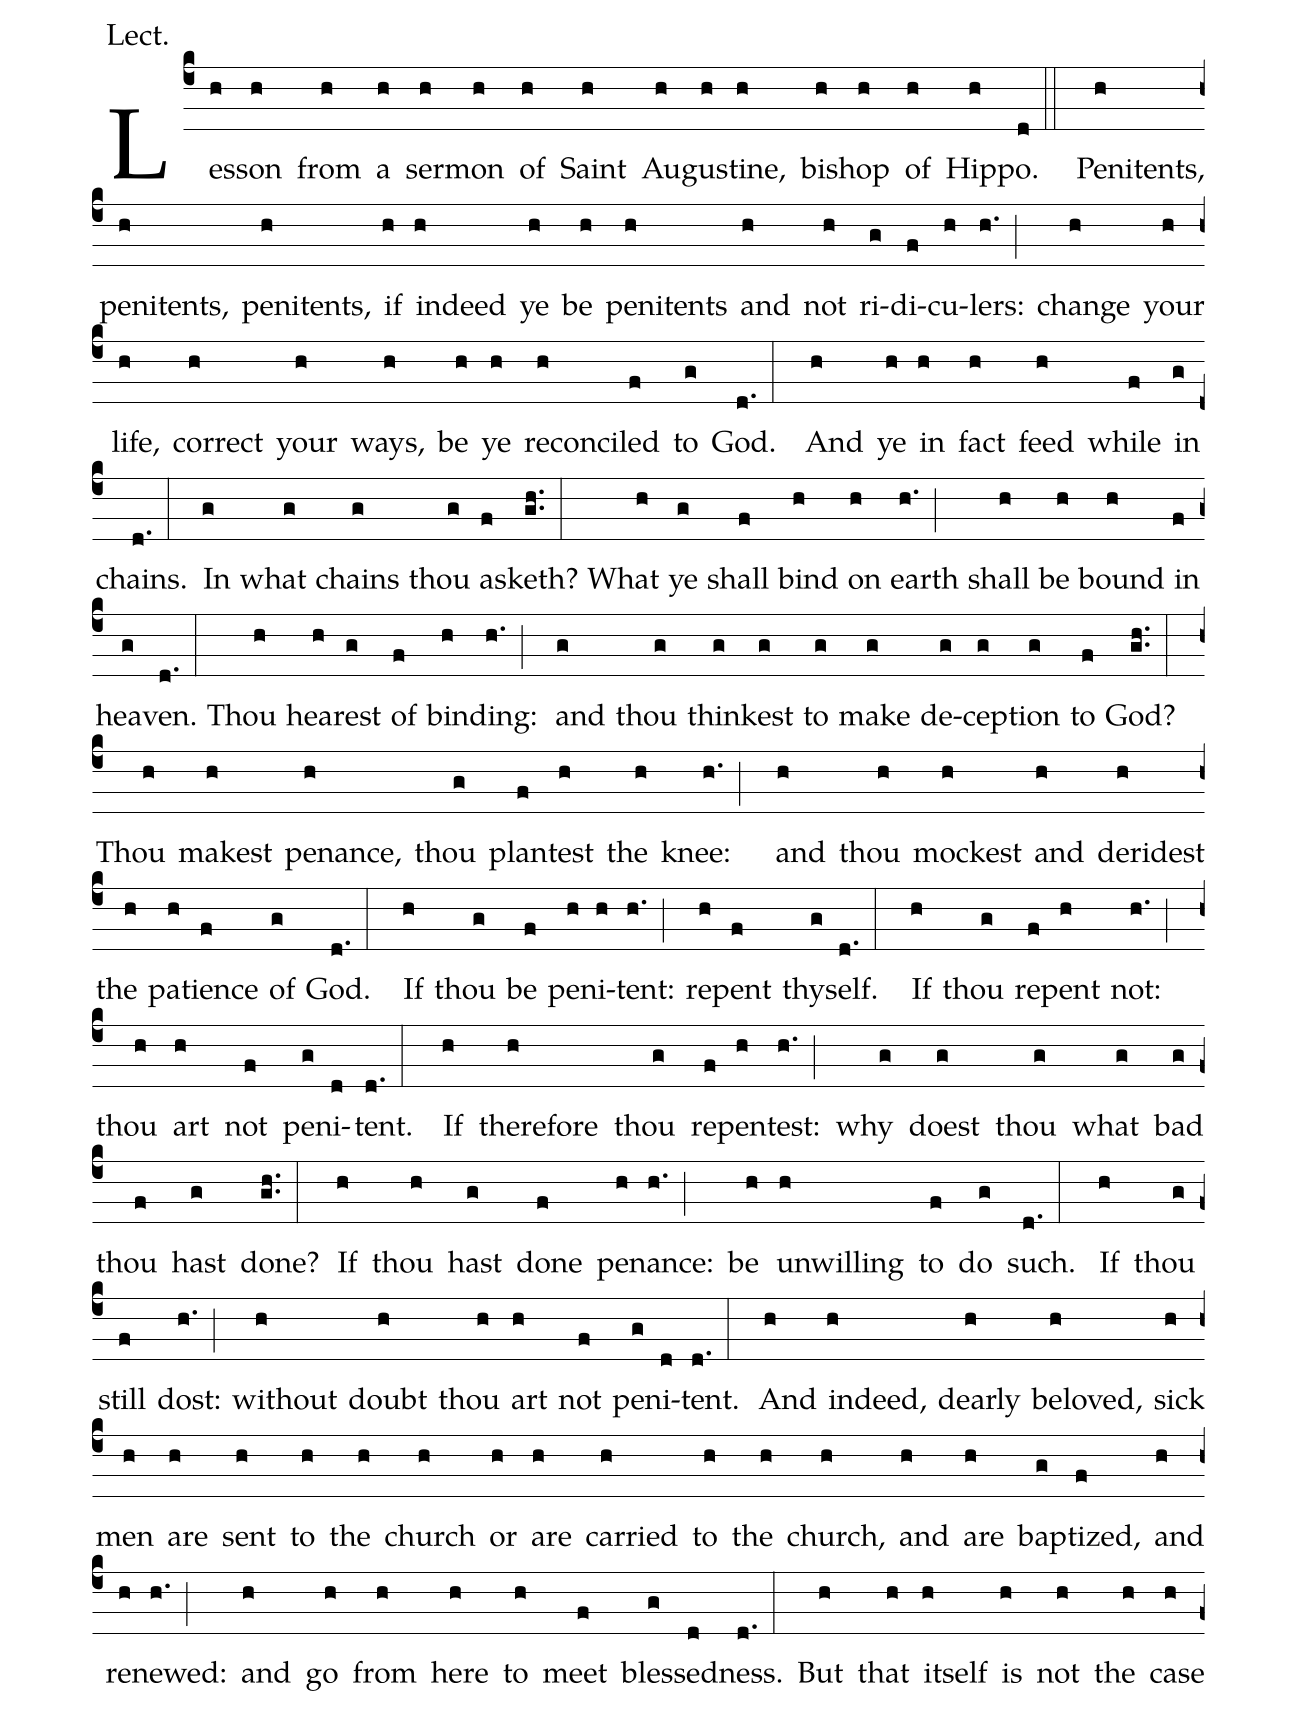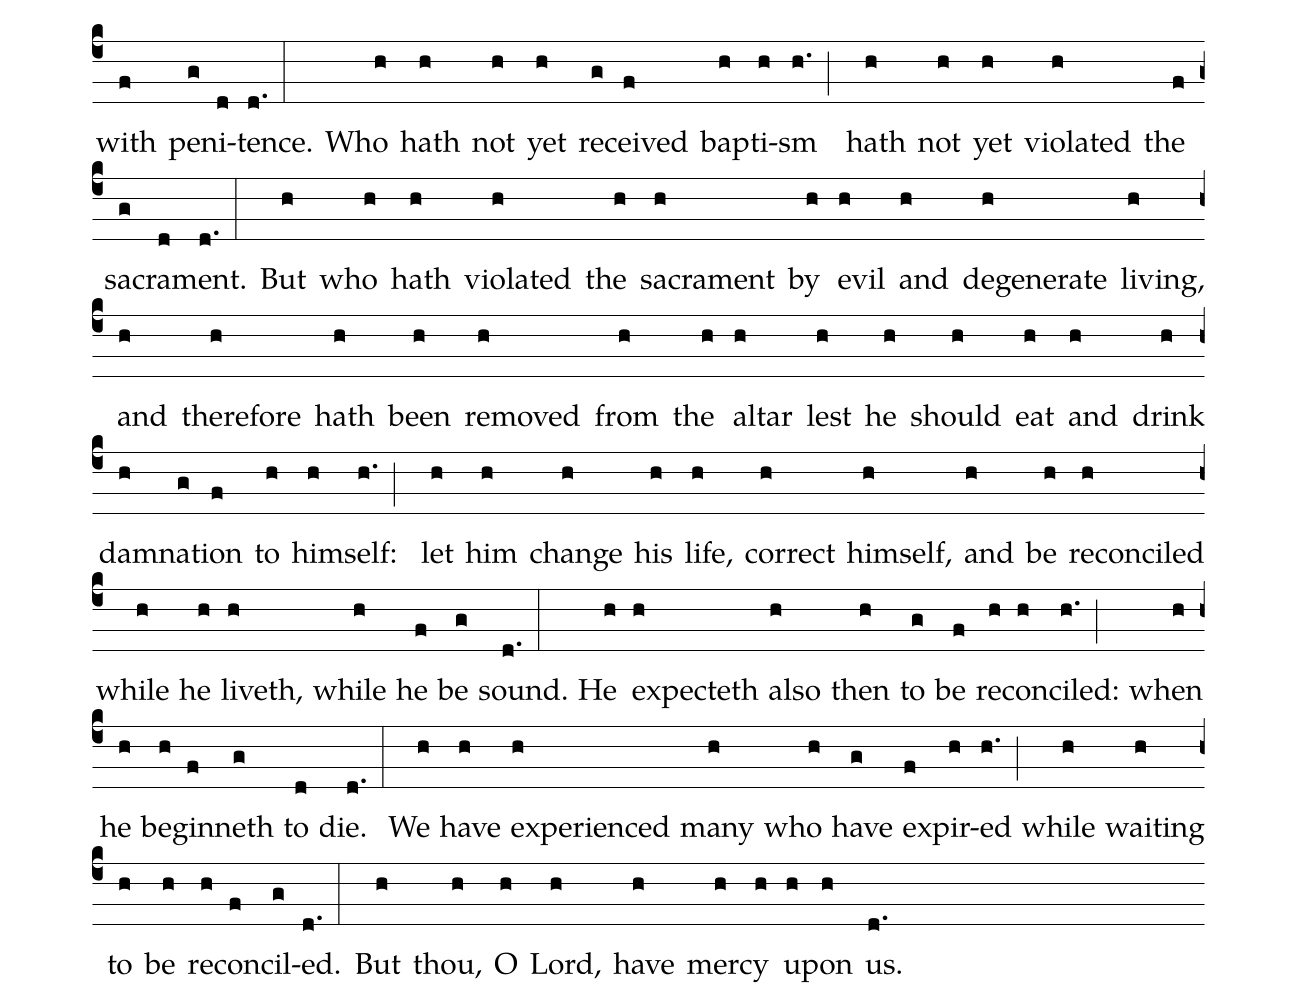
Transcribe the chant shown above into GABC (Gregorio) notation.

annotation: Lect.;
%%
(c4) Les(h)son(h) from(h) a(h) ser(h)mon(h) of(h) Saint(h) Au(h)gus(h)tine,(h) bish(h)op(h) of(h) Hip(h)po.(d::)

Penitents,(h) penitents,(h) penitents,(h) if(h) indeed(h) ye(h) be(h) penitents(h) and(h) not(h) ri(g)di(f)cu(h)lers:(h.;) change(h) your(h) life,(h) correct(h) your(h) ways,(h) be(h) ye(h) reconci(h)led(f) to(g) God.(d.:)

And(h) ye(h) in(h) fact(h) feed(h) while(f) in(g) chains.(d.:)

In(g) what(g) chains(g) thou(g) ask(f)eth?(gh..:)

What(h) ye(g) shall(f) bind(h) on(h) earth(h.;) shall(h) be(h) bound(h) in(f) hea(g)ven.(d.:)

Thou(h) hear(h)est(g) of(f) bind(h)ing:(h.;) and(g) thou(g) think(g)est(g) to(g) make(g) de(g)cep(g)tion(g) to(f) God?(gh..:)

Thou(h) makest(h) penance,(h) thou(g) plant(f)est(h) the(h) knee:(h.;) and(h) thou(h) mockest(h) and(h) deridest(h) the(h) pa(h)tience(f) of(g) God.(d.:)

If(h) thou(g) be(f) pen(h)i(h)tent:(h.;) re(h)pent(f) thy(g)self.(d.:)

If(h) thou(g) re(f)pent(h) not:(h.;) thou(h) art(h) not(f) pen(g)i(d)tent.(d.:)

If(h) therefore(h) thou(g) re(f)pent(h)est:(h.;) why(g) doest(g) thou(g) what(g) bad(g) thou(f) hast(g) done?(gh..:)

If(h) thou(h) hast(g) done(f) pen(h)ance:(h.;) be(h) unwilling(h) to(f) do(g) such.(d.:)

If(h) thou(g) still(f) dost:(h.;) without(h) doubt(h) thou(h) art(h) not(f) pen(g)i(d)tent.(d.:)

And(h) indeed,(h) dearly(h) beloved,(h) sick(h) men(h) are(h) sent(h) to(h) the(h) church(h) or(h) are(h) carried(h) to(h) the(h) church,(h) and(h) are(h) bap(g)tized,(f) and(h) re(h)newed:(h.;) and(h) go(h) from(h) here(h) to(h) meet(f) bles(g)sed(d)ness.(d.:)

But(h) that(h) itself(h) is(h) not(h) the(h) case(h) with(f) pen(g)i(d)tence.(d.:)

Who(h) hath(h) not(h) yet(h) re(g)ceived(f) bap(h)ti(h)sm(h.;) hath(h) not(h) yet(h) violated(h) the(f) sa(g)cra(d)ment.(d.:)

But(h) who(h) hath(h) violated(h) the(h) sacrament(h) by(h) evil(h) and(h) degenerate(h) living,(h) and(h) therefore(h) hath(h) been(h) removed(h) from(h) the(h) altar(h) lest(h) he(h) should(h) eat(h) and(h) drink(h) dam(h)na(g)tion(f) to(h) him(h)self:(h.;) let(h) him(h) change(h) his(h) life,(h) correct(h) himself,(h) and(h) be(h) reconciled(h) while(h) he(h) liveth,(h) while(h) he(f) be(g) sound.(d.:)

He(h) expecteth(h) also(h) then(h) to(g) be(f) re(h)con(h)ciled:(h.;) when(h) he(h) be(h)gin(f)neth(g) to(d) die.(d.:)

We(h) have(h) experienced(h) many(h) who(h) have(g) ex(f)pir(h)ed(h.;) while(h) waiting(h) to(h) be(h) re(h)con(f)cil(g)ed.(d.:)

But(h) thou,(h) O(h) Lord,(h) have(h) mer(h)cy(h) u(h)pon(h) us.(d.)
